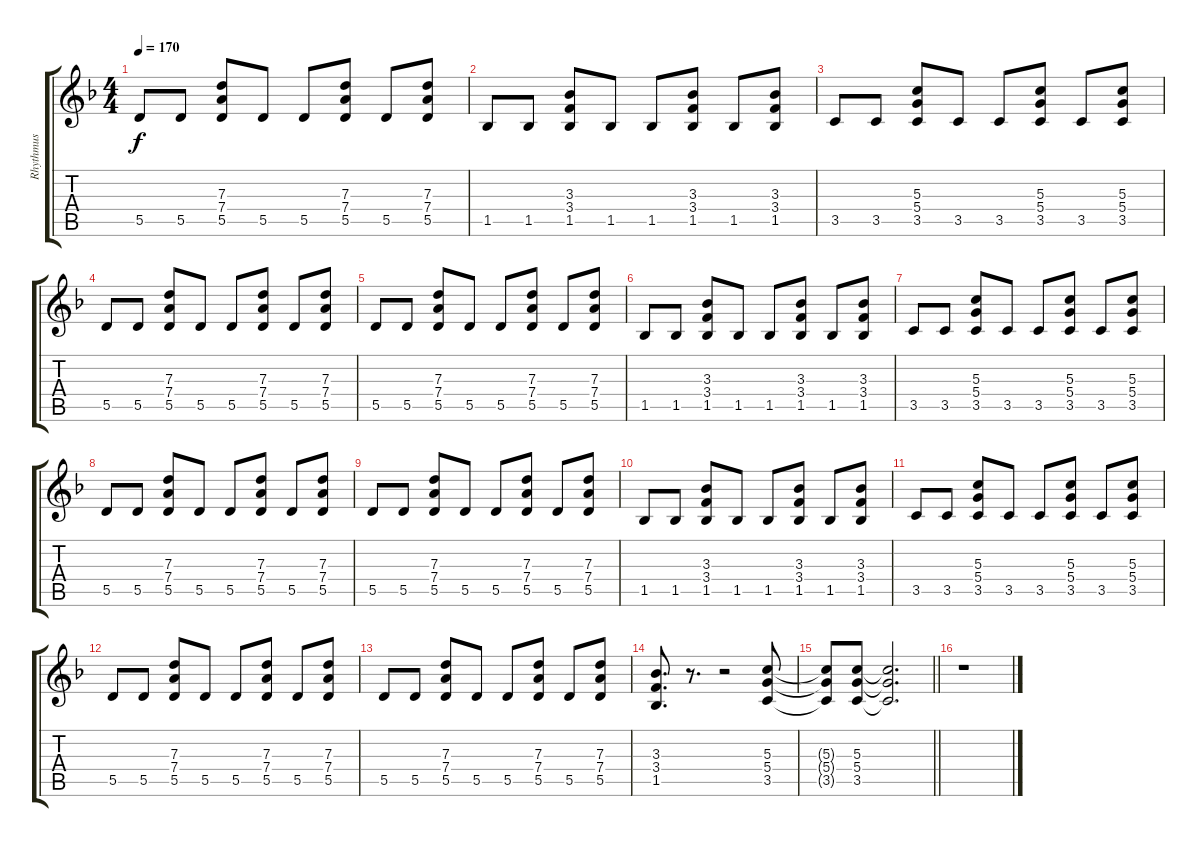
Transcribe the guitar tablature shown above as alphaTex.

\track ("Rhythmus" "Rhythmus") {instrument distortionguitar}
\staff {score tabs}
\tuning (E4 B3 G3 D3 A2 E2) {hide}
\ts (4 4)
\tempo 170
\clef g2
\ks f
5.5.8{dy f} 5.5.8 (7.3 7.4 5.5).8 5.5.8 5.5.8 (7.3 7.4 5.5).8 5.5.8 (7.3 7.4 5.5).8 |
1.5.8 1.5.8 (3.3 3.4 1.5).8 1.5.8 1.5.8 (3.3 3.4 1.5).8 1.5.8 (3.3 3.4 1.5).8 |
3.5.8 3.5.8 (5.3 5.4 3.5).8 3.5.8 3.5.8 (5.3 5.4 3.5).8 3.5.8 (5.3 5.4 3.5).8 |
5.5.8 5.5.8 (7.3 7.4 5.5).8 5.5.8 5.5.8 (7.3 7.4 5.5).8 5.5.8 (7.3 7.4 5.5).8 |
5.5.8 5.5.8 (7.3 7.4 5.5).8 5.5.8 5.5.8 (7.3 7.4 5.5).8 5.5.8 (7.3 7.4 5.5).8 |
1.5.8 1.5.8 (3.3 3.4 1.5).8 1.5.8 1.5.8 (3.3 3.4 1.5).8 1.5.8 (3.3 3.4 1.5).8 |
3.5.8 3.5.8 (5.3 5.4 3.5).8 3.5.8 3.5.8 (5.3 5.4 3.5).8 3.5.8 (5.3 5.4 3.5).8 |
5.5.8 5.5.8 (7.3 7.4 5.5).8 5.5.8 5.5.8 (7.3 7.4 5.5).8 5.5.8 (7.3 7.4 5.5).8 |
5.5.8 5.5.8 (7.3 7.4 5.5).8 5.5.8 5.5.8 (7.3 7.4 5.5).8 5.5.8 (7.3 7.4 5.5).8 |
1.5.8 1.5.8 (3.3 3.4 1.5).8 1.5.8 1.5.8 (3.3 3.4 1.5).8 1.5.8 (3.3 3.4 1.5).8 |
3.5.8 3.5.8 (5.3 5.4 3.5).8 3.5.8 3.5.8 (5.3 5.4 3.5).8 3.5.8 (5.3 5.4 3.5).8 |
5.5.8 5.5.8 (7.3 7.4 5.5).8 5.5.8 5.5.8 (7.3 7.4 5.5).8 5.5.8 (7.3 7.4 5.5).8 |
5.5.8 5.5.8 (7.3 7.4 5.5).8 5.5.8 5.5.8 (7.3 7.4 5.5).8 5.5.8 (7.3 7.4 5.5).8 |
(3.3 3.4 1.5).8{d} r.8{d} r.2 (5.3 5.4 3.5).8 |
\barLineRight lightlight
(5.3{t} 5.4{t} 3.5{t}).8 (5.3 5.4 3.5).8 (5.3{t} 5.4{t} 3.5{t}).2{d} |
r.1
